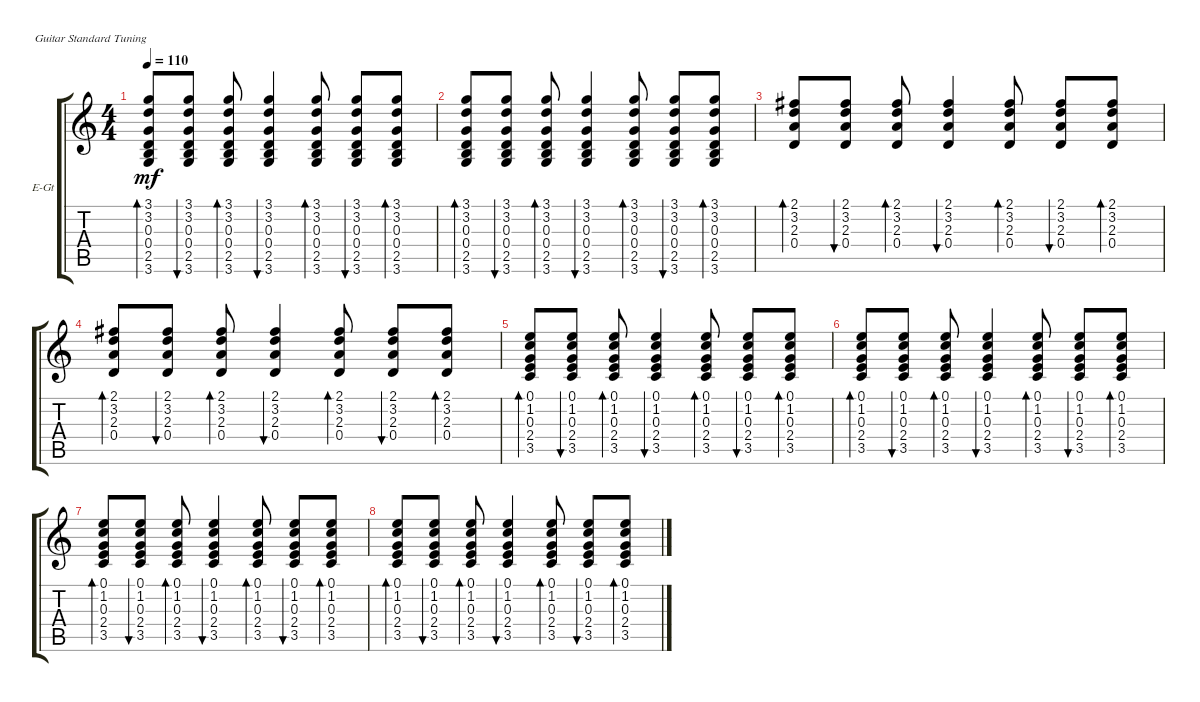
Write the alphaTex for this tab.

\defaultSystemsLayout 4
\bracketExtendMode groupsimilarinstruments
\firstSystemTrackNameOrientation horizontal
\otherSystemsTrackNameOrientation horizontal
\track ("Electric Guitar" "E-Gt") {instrument electricguitarclean}
\staff {score tabs}
\tuning (E4 B3 G3 D3 A2 E2)
\ts (4 4)
\tempo 110
\clef g2
\scale
0.333333
\ks c
(3.6 2.5 3.2 3.1 0.3 0.4).8{bd 30 dy mf} (3.6 2.5 3.2 3.1 0.3 0.4).8{bu 30} (3.6 2.5 3.2 3.1 0.3 0.4).8{bd 30} (3.6 2.5 3.2 3.1 0.3 0.4).4{bu 30} (3.6 2.5 3.2 3.1 0.3 0.4).8{bd 30} (3.6 2.5 3.2 3.1 0.3 0.4).8{bu 30} (3.6 2.5 3.2 3.1 0.3 0.4).8{bd 30} |
\scale
0.333333 (3.6 2.5 3.2 3.1 0.3 0.4).8{bd 30} (3.6 2.5 3.2 3.1 0.3 0.4).8{bu 30} (3.6 2.5 3.2 3.1 0.3 0.4).8{bd 30} (3.6 2.5 3.2 3.1 0.3 0.4).4{bu 30} (3.6 2.5 3.2 3.1 0.3 0.4).8{bd 30} (3.6 2.5 3.2 3.1 0.3 0.4).8{bu 30} (3.6 2.5 3.2 3.1 0.3 0.4).8{bd 30} |
\scale
0.333333 (3.2 2.1 2.3 0.4).8{bd 30} (3.2 2.1 2.3 0.4).8{bu 30} (3.2 2.1 2.3 0.4).8{bd 30} (3.2 2.1 2.3 0.4).4{bu 30} (3.2 2.1 2.3 0.4).8{bd 30} (3.2 2.1 2.3 0.4).8{bu 30} (3.2 2.1 2.3 0.4).8{bd 30} |
\scale
0.333333 (3.2 2.1 2.3 0.4).8{bd 30} (3.2 2.1 2.3 0.4).8{bu 30} (3.2 2.1 2.3 0.4).8{bd 30} (3.2 2.1 2.3 0.4).4{bu 30} (3.2 2.1 2.3 0.4).8{bd 30} (3.2 2.1 2.3 0.4).8{bu 30} (3.2 2.1 2.3 0.4).8{bd 30} |
\scale
0.333333 (1.2 0.1 0.3 2.4 3.5).8{bd 30} (1.2 0.1 0.3 2.4 3.5).8{bu 30} (1.2 0.1 0.3 2.4 3.5).8{bd 30} (1.2 0.1 0.3 2.4 3.5).4{bu 30} (1.2 0.1 0.3 2.4 3.5).8{bd 30} (1.2 0.1 0.3 2.4 3.5).8{bu 30} (1.2 0.1 0.3 2.4 3.5).8{bd 30} |
\scale
0.333333 (1.2 0.1 0.3 2.4 3.5).8{bd 30} (1.2 0.1 0.3 2.4 3.5).8{bu 30} (1.2 0.1 0.3 2.4 3.5).8{bd 30} (1.2 0.1 0.3 2.4 3.5).4{bu 30} (1.2 0.1 0.3 2.4 3.5).8{bd 30} (1.2 0.1 0.3 2.4 3.5).8{bu 30} (1.2 0.1 0.3 2.4 3.5).8{bd 30} |
\scale
0.333333 (1.2 0.1 0.3 2.4 3.5).8{bd 30} (1.2 0.1 0.3 2.4 3.5).8{bu 30} (1.2 0.1 0.3 2.4 3.5).8{bd 30} (1.2 0.1 0.3 2.4 3.5).4{bu 30} (1.2 0.1 0.3 2.4 3.5).8{bd 30} (1.2 0.1 0.3 2.4 3.5).8{bu 30} (1.2 0.1 0.3 2.4 3.5).8{bd 30} |
\scale
0.333333 (1.2 0.1 0.3 2.4 3.5).8{bd 30} (1.2 0.1 0.3 2.4 3.5).8{bu 30} (1.2 0.1 0.3 2.4 3.5).8{bd 30} (1.2 0.1 0.3 2.4 3.5).4{bu 30} (1.2 0.1 0.3 2.4 3.5).8{bd 30} (1.2 0.1 0.3 2.4 3.5).8{bu 30} (1.2 0.1 0.3 2.4 3.5).8{bd 30} |
\scale
0.333333 |
\scale
0.333333 |
\scale
0.333333 |
\scale
0.333333 |
\scale
0.333333 |
\scale
0.333333 |
\scale
0.333333 |
\scale
0.333333
